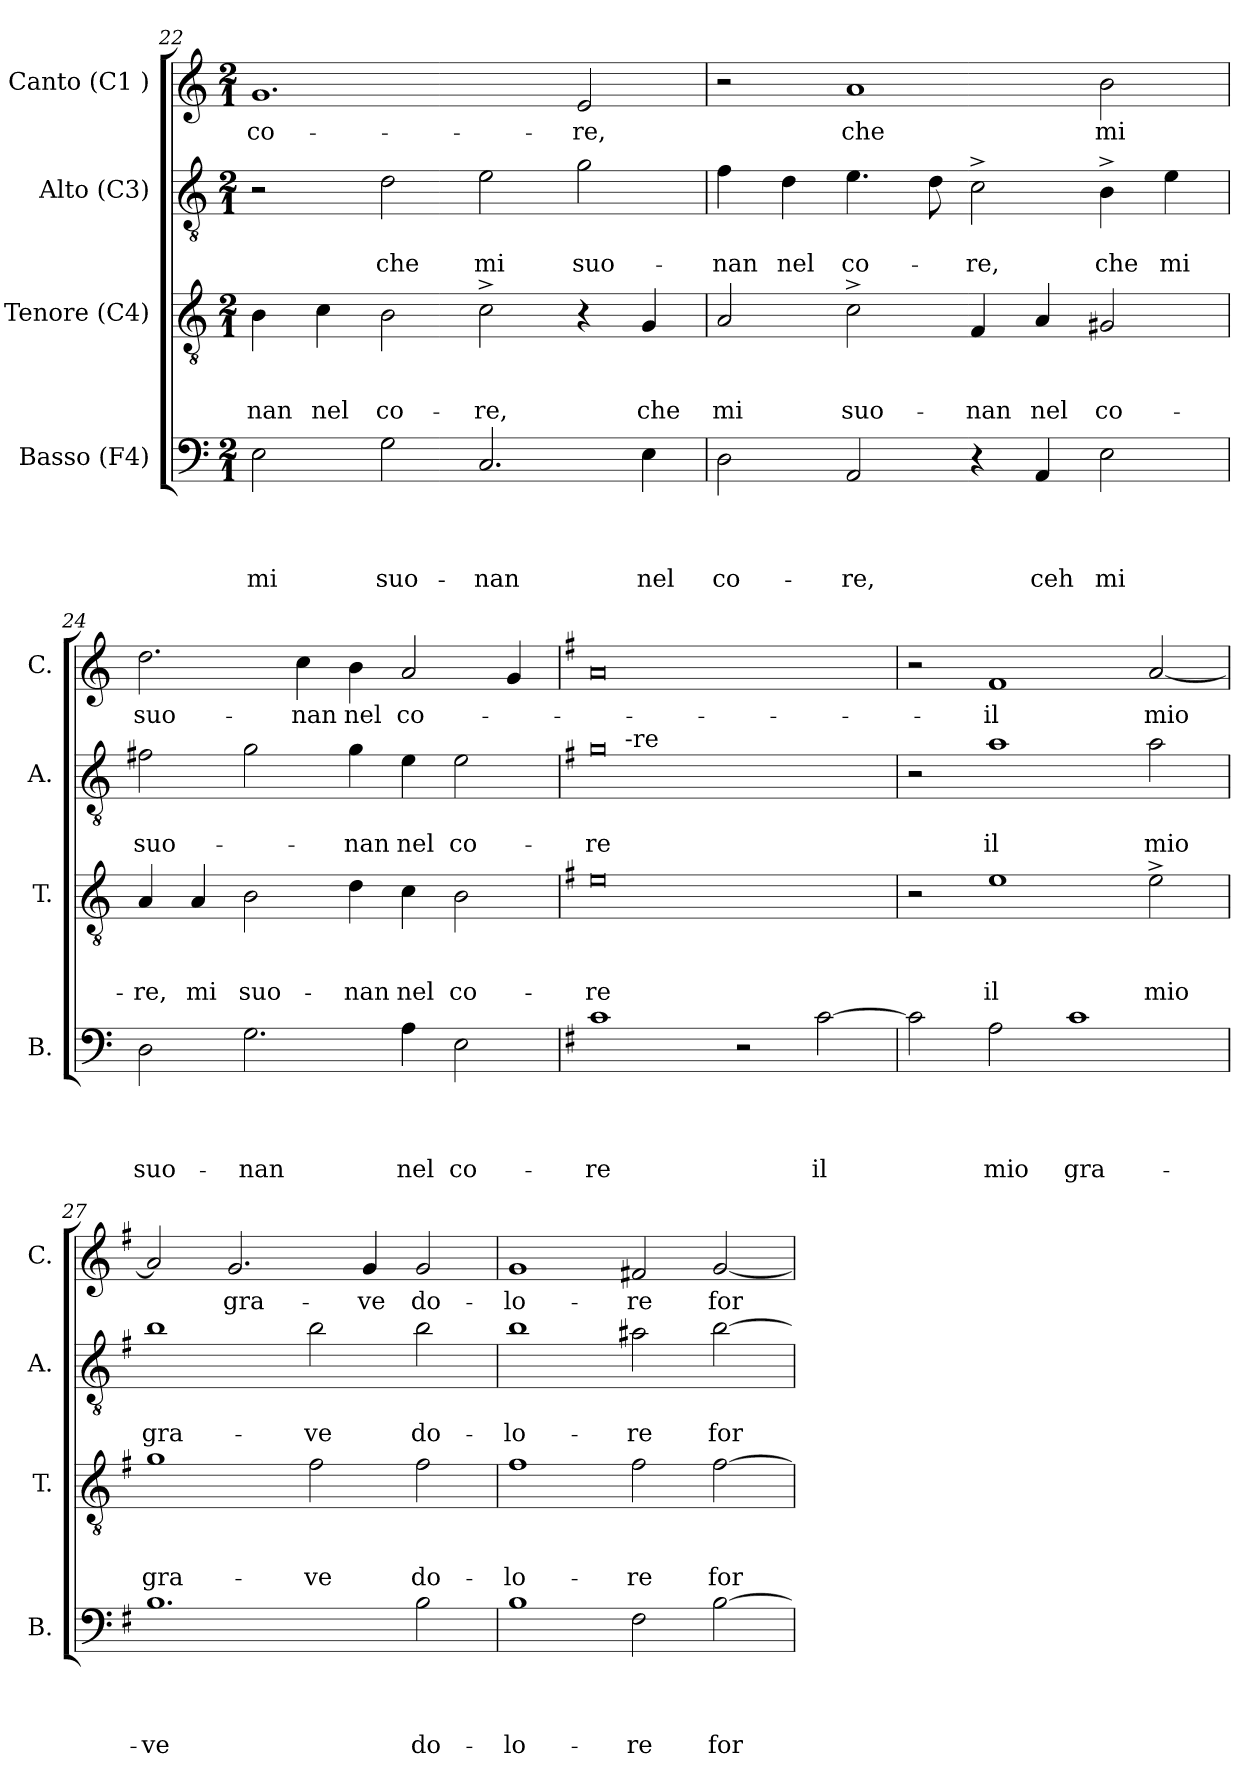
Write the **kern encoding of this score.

**kern	**text	**text	**text	**text	**kern	**text	**text	**text	**kern	**text	**text	**kern	**text
*part4	*part4	*part4	*part4	*part4	*part3	*part3	*part3	*part3	*part2	*part2	*part2	*part1	*part1
*staff4	*staff4	*staff4	*staff4	*staff4	*staff3	*staff3	*staff3	*staff3	*staff2	*staff2	*staff2	*staff1	*staff1
*I"Basso (F4)	*	*	*	*	*I"Tenore (C4)	*	*	*	*I"Alto (C3)	*	*	*I"Canto (C1 )	*
*I'B.	*	*	*	*	*I'T.	*	*	*	*I'A.	*	*	*I'C.	*
*clefF4	*	*	*	*	*clefGv2	*	*	*	*clefGv2	*	*	*clefG2	*
*k[]	*	*	*	*	*k[]	*	*	*	*k[]	*	*	*k[]	*
*C:	*	*	*	*	*C:	*	*	*	*C:	*	*	*C:	*
*M2/1	*	*	*	*	*M2/1	*	*	*	*M2/1	*	*	*M2/1	*
=22	=22	=22	=22	=22	=22	=22	=22	=22	=22	=22	=22	=22	=22
!	!	!	!	!LO:LY:b	!	!	!	!LO:LY:b	!	!	!	!	!LO:LY:b
2E\	.	.	.	mi	4B\	.	.	-nan	2r	.	.	1.g	co-
!	!	!	!	!	!	!	!	!LO:LY:b	!	!	!	!	!
.	.	.	.	.	4c\	.	.	nel	.	.	.	.	.
!	!	!	!	!LO:LY:b	!	!	!	!LO:LY:b	!	!	!LO:LY:b	!	!
2G\	.	.	.	suo-	2B\	.	.	co-	2d\	.	che	.	.
!	!	!	!	!LO:LY:b	!	!	!	!LO:LY:b	!	!	!LO:LY:b	!	!
2.C/	.	.	.	-nan	2c^>\	.	.	-re,	2e\	.	mi	.	.
!	!	!	!	!	!	!	!	!	!	!	!LO:LY:b	!	!LO:LY:b
.	.	.	.	.	4r	.	.	.	2g\	.	suo-	2e/	-re,
!	!	!	!	!LO:LY:b	!	!	!	!LO:LY:b	!	!	!	!	!
4E\	.	.	.	nel	4G/	.	.	che	.	.	.	.	.
=23	=23	=23	=23	=23	=23	=23	=23	=23	=23	=23	=23	=23	=23
!	!	!	!	!LO:LY:b	!	!	!	!LO:LY:b	!	!	!LO:LY:b	!	!
2D\	.	.	.	co-	2A/	.	.	mi	4f\	.	-nan	2r	.
!	!	!	!	!	!	!	!	!	!	!	!LO:LY:b	!	!
.	.	.	.	.	.	.	.	.	4d\	.	nel	.	.
!	!	!	!	!LO:LY:b	!	!	!	!LO:LY:b	!	!	!LO:LY:b	!	!LO:LY:b
2AA/	.	.	.	-re,	2c^>\	.	.	suo-	4.e\	.	co-	1a	che
.	.	.	.	.	.	.	.	.	8d\	.	.	.	.
!	!	!	!	!	!	!	!	!LO:LY:b	!	!	!LO:LY:b	!	!
4r	.	.	.	.	4F/	.	.	-nan	2c^>\	.	-re,	.	.
!	!	!	!	!LO:LY:b	!	!	!	!LO:LY:b	!	!	!	!	!
4AA/	.	.	.	ceh	4A/	.	.	nel	.	.	.	.	.
!	!	!	!	!LO:LY:b	!	!	!	!LO:LY:b	!	!	!LO:LY:b	!	!LO:LY:b
2E\	.	.	.	mi	2G#X/	.	.	co-	4B^>\	.	che	2b\	mi
!	!	!	!	!	!	!	!	!	!	!	!LO:LY:b	!	!
.	.	.	.	.	.	.	.	.	4e\	.	mi	.	.
=24	=24	=24	=24	=24	=24	=24	=24	=24	=24	=24	=24	=24	=24
!	!	!	!	!LO:LY:b	!	!	!	!LO:LY:b	!	!	!LO:LY:b	!	!LO:LY:b
2D\	.	.	.	suo-	4A/	.	.	-re,	2f#X\	.	suo-	2.dd\	suo-
!	!	!	!	!	!	!	!	!LO:LY:b	!	!	!	!	!
.	.	.	.	.	4A/	.	.	mi	.	.	.	.	.
!	!	!	!	!LO:LY:b	!	!	!	!LO:LY:b	!	!	!	!	!
2.G\	.	.	.	-nan	2B\	.	.	suo-	2g\	.	.	.	.
!	!	!	!	!	!	!	!	!	!	!	!	!	!LO:LY:b
.	.	.	.	.	.	.	.	.	.	.	.	4cc\	-nan
!	!	!	!	!	!	!	!	!LO:LY:b	!	!	!LO:LY:b	!	!LO:LY:b
.	.	.	.	.	4d\	.	.	-nan	4g\	.	-nan	4b\	nel
!	!	!	!	!LO:LY:b	!	!	!	!LO:LY:b	!	!	!LO:LY:b	!	!LO:LY:b
4A\	.	.	.	nel	4c\	.	.	nel	4e\	.	nel	2a/	co-
!	!	!	!	!LO:LY:b	!	!	!	!LO:LY:b	!	!	!LO:LY:b	!	!
2E\	.	.	.	co-	2B\	.	.	co-	2e\	.	co-	.	.
.	.	.	.	.	.	.	.	.	.	.	.	4g/	.
!!LO:LB:g=z
=25	=25	=25	=25	=25	=25	=25	=25	=25	=25	=25	=25	=25	=25
*k[f#]	*	*	*	*	*k[f#]	*	*	*	*k[f#]	*	*	*k[f#]	*
*G:	*	*	*	*	*G:	*	*	*	*G:	*	*	*G:	*
!	!	!	!	!LO:LY:b	!	!	!	!LO:LY:b:rj	!	!	!LO:LY:b:rj	!	!
*	*	*	*	*	*	*	*	*	*^	*	*	*	*
1c	.	.	.	-re	0e	.	.	-re	0g	8ryy	.	-re	0a	.
!	!	!	!	!	!	!	!	!	!	!LO:TX:a:t=-re	!	!	!	!
.	.	.	.	.	.	.	.	.	.	1...ryy	.	.	.	.
2r	.	.	.	.	.	.	.	.	.	.	.	.	.	.
!	!	!	!	!LO:LY:b	!	!	!	!	!	!	!	!	!	!
[>2c\	.	.	.	il	.	.	.	.	.	.	.	.	.	.
*	*	*	*	*	*	*	*	*	*v	*v	*	*	*	*
=26	=26	=26	=26	=26	=26	=26	=26	=26	=26	=26	=26	=26	=26
2c\]	.	.	.	.	2r	.	.	.	2r	.	.	2r	.
!	!	!	!	!LO:LY:b	!	!	!	!LO:LY:b:rj	!	!	!LO:LY:b:rj	!	!LO:LY:b:rj
2A\	.	.	.	mio	1e	.	.	il	1a	.	il	1f#	-il
!	!	!	!	!LO:LY:b	!	!	!	!	!	!	!	!	!
1c	.	.	.	gra-	.	.	.	.	.	.	.	.	.
!	!	!	!	!	!	!	!	!LO:LY:b	!	!	!LO:LY:b	!	!LO:LY:b
.	.	.	.	.	2e^>\	.	.	mio	2a\	.	mio	[<2a/	mio
=27	=27	=27	=27	=27	=27	=27	=27	=27	=27	=27	=27	=27	=27
!	!	!	!	!LO:LY:b	!	!	!	!LO:LY:b	!	!	!LO:LY:b	!	!
1.B	.	.	.	-ve	1g	.	.	gra-	1b	.	gra-	2a/]	.
!	!	!	!	!	!	!	!	!	!	!	!	!	!LO:LY:b
.	.	.	.	.	.	.	.	.	.	.	.	2.g/	gra-
!	!	!	!	!	!	!	!	!LO:LY:b	!	!	!LO:LY:b	!	!
.	.	.	.	.	2f#\	.	.	-ve	2b\	.	-ve	.	.
!	!	!	!	!	!	!	!	!	!	!	!	!	!LO:LY:b
.	.	.	.	.	.	.	.	.	.	.	.	4g/	-ve
!	!	!	!	!LO:LY:b	!	!	!	!LO:LY:b	!	!	!LO:LY:b	!	!LO:LY:b
2B\	.	.	.	do-	2f#\	.	.	do-	2b\	.	do-	2g/	do-
=28	=28	=28	=28	=28	=28	=28	=28	=28	=28	=28	=28	=28	=28
!	!	!	!	!LO:LY:b	!	!	!	!LO:LY:b	!	!	!LO:LY:b	!	!LO:LY:b
1B	.	.	.	-lo-	1f#	.	.	-lo-	1b	.	-lo-	1g	-lo-
!	!	!	!	!LO:LY:b	!	!	!	!LO:LY:b	!	!	!LO:LY:b	!	!LO:LY:b
2F#\	.	.	.	-re	2f#\	.	.	-re	2a#X\	.	-re	2f#X/	-re
!	!	!	!	!LO:LY:b	!	!	!	!LO:LY:b	!	!	!LO:LY:b	!	!LO:LY:b
[>2B\	.	.	.	for-	[>2f#\	.	.	for-	[>2b\	.	for-	[<2g/	for-
=	=	=	=	=	=	=	=	=	=	=	=	=	=
*-	*-	*-	*-	*-	*-	*-	*-	*-	*-	*-	*-	*-	*-
